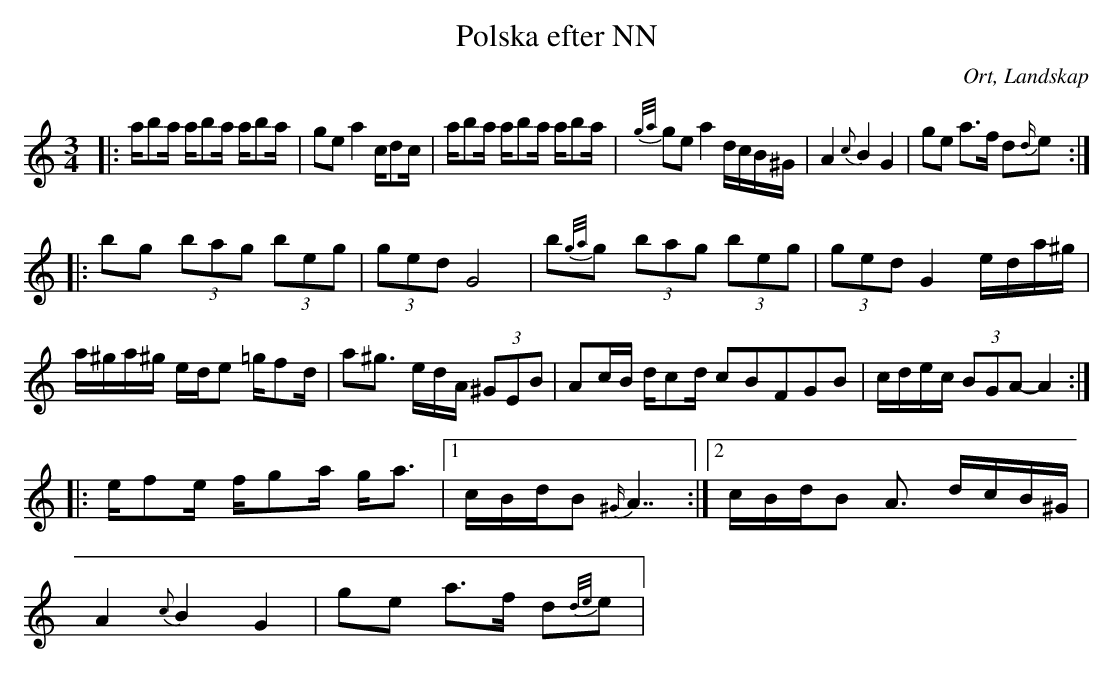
X:1
T:Polska efter NN
O:Ort, Landskap
M:3/4
L:1/8
K:C
|: a/ba/ a/ba/ a/ba/|ge a2 c/dc/| a/ba/ a/ba/ a/ba/ | {g/a/}ge a2 d/c/B/^G/| A2 {c}B2 G2 | ge a>f d{d/}e:|
|:bg (3bag (3beg| (3ged G4 |b{g/a/}g (3bag (3beg| (3ged G2 e/d/a/^g/| a/^g/a/^g/ e/d/e =g/fd/ |a^g3/2 /e/d/A/ (3^GEB| Ac/B/ d/cd/ c2/5B2/5F2/5G2/5B2/5|  c/d/e/c/ (3BGA-A2 :|
|:e/fe/ f/ga/ g/a3/2 |1 c/B/d/B {^G/}A7/2:|2 c/B/d/B A3/2 d/c/B/^G/|
A2 {c}B2 G2 | ge a>f d{d/e/}e|
